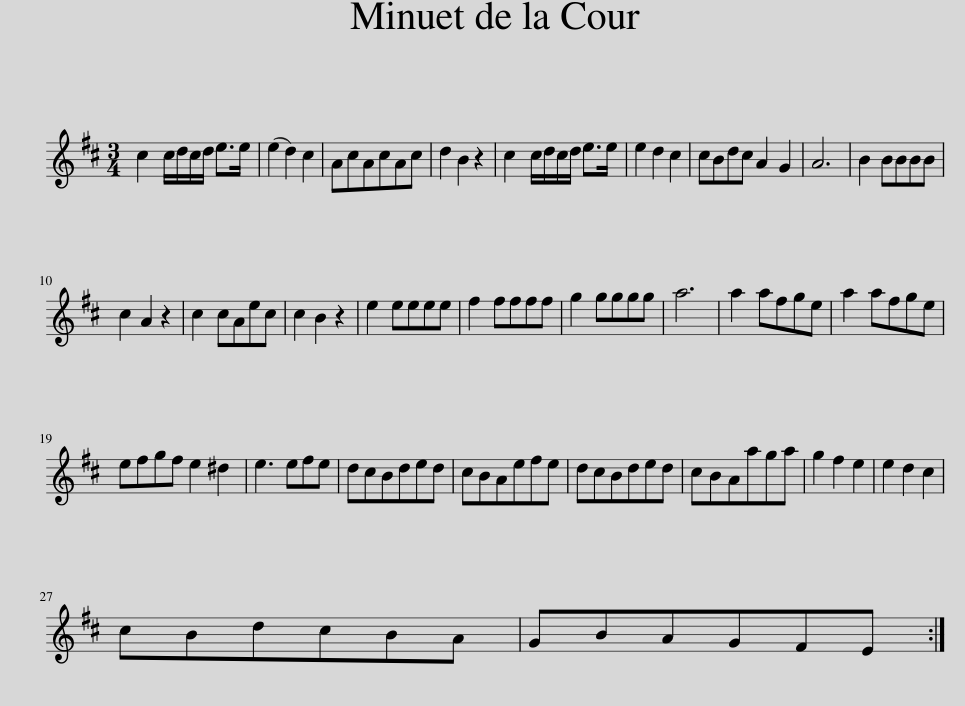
X:1
L:1/8
M:3/4
I:linebreak $
K:D
V:1 treble
V:1
 c2 c/d/c/d/ e>e | (e2 d2) c2 | AcAcAc | d2 B2 z2 | c2 c/d/c/d/ e>e | %5
 e2 d2 c2 | cBdc A2 G2 | A6 | B2 BBBB |$ c2 A2 z2 | %10
 c2 cAec | c2 B2 z2 | e2 eeee | f2 ffff | g2 gggg | %15
 a6 | a2 afge | a2 afge |$ efgf e2 ^d2 | e3 efe | %20
 dcBded | cBAefe | dcBded | cBAaga | g2 f2 e2 | %25
 e2 d2 c2 |$ cBdcBA | GBAGFE :| %28
